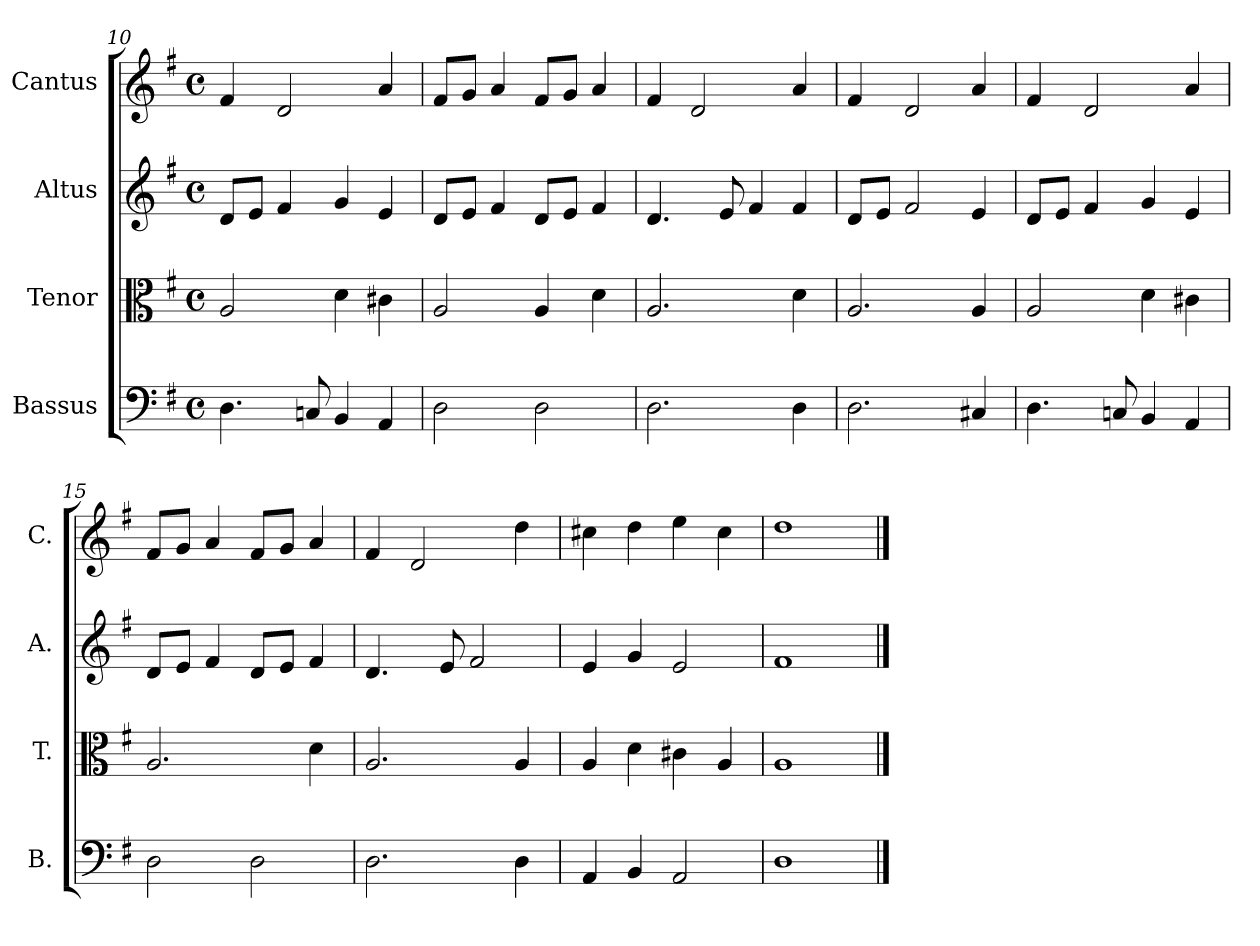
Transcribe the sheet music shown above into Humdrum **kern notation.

**kern	**kern	**kern	**kern
*part4	*part3	*part2	*part1
*staff4	*staff3	*staff2	*staff1
*I"Bassus	*I"Tenor	*I"Altus	*I"Cantus
*I'B.	*I'T.	*I'A.	*I'C.
!!LO:LB:g=z
*clefF4	*clefC3	*clefG2	*clefG2
*k[f#]	*k[f#]	*k[f#]	*k[f#]
*G:	*G:	*G:	*G:
*M4/4	*M4/4	*M4/4	*M4/4
*met(c)	*met(c)	*met(c)	*met(c)
=10	=10	=10	=10
4.D\	2A/	8d/L	4f#/
.	.	8e/J	.
.	.	4f#/	2d/
8Cn/	.	.	.
4BB/	4d\	4g/	.
4AA/	4c#X\	4e/	4a/
=11	=11	=11	=11
2D\	2A/	8d/L	8f#/L
.	.	8e/J	8g/J
.	.	4f#/	4a/
2D\	4A/	8d/L	8f#/L
.	.	8e/J	8g/J
.	4d\	4f#/	4a/
=12	=12	=12	=12
2.D\	2.A/	4.d/	4f#/
.	.	.	2d/
.	.	8e/	.
.	.	4f#/	.
4D\	4d\	4f#/	4a/
=13	=13	=13	=13
2.D\	2.A/	8d/L	4f#/
.	.	8e/J	.
.	.	2f#/	2d/
4C#X/	4A/	4e/	4a/
=14	=14	=14	=14
4.D\	2A/	8d/L	4f#/
.	.	8e/J	.
.	.	4f#/	2d/
8Cn/	.	.	.
4BB/	4d\	4g/	.
4AA/	4c#X\	4e/	4a/
=15	=15	=15	=15
2D\	2.A/	8d/L	8f#/L
.	.	8e/J	8g/J
.	.	4f#/	4a/
2D\	.	8d/L	8f#/L
.	.	8e/J	8g/J
.	4d\	4f#/	4a/
=16	=16	=16	=16
2.D\	2.A/	4.d/	4f#/
.	.	.	2d/
.	.	8e/	.
.	.	2f#/	.
4D\	4A/	.	4dd\
=17	=17	=17	=17
4AA/	4A/	4e/	4cc#X\
4BB/	4d\	4g/	4dd\
2AA/	4c#X\	2e/	4ee\
.	4A/	.	4cc#\
=18	=18	=18	=18
1D\	1A/	1f#/	1dd\
==	==	==	==
*-	*-	*-	*-
